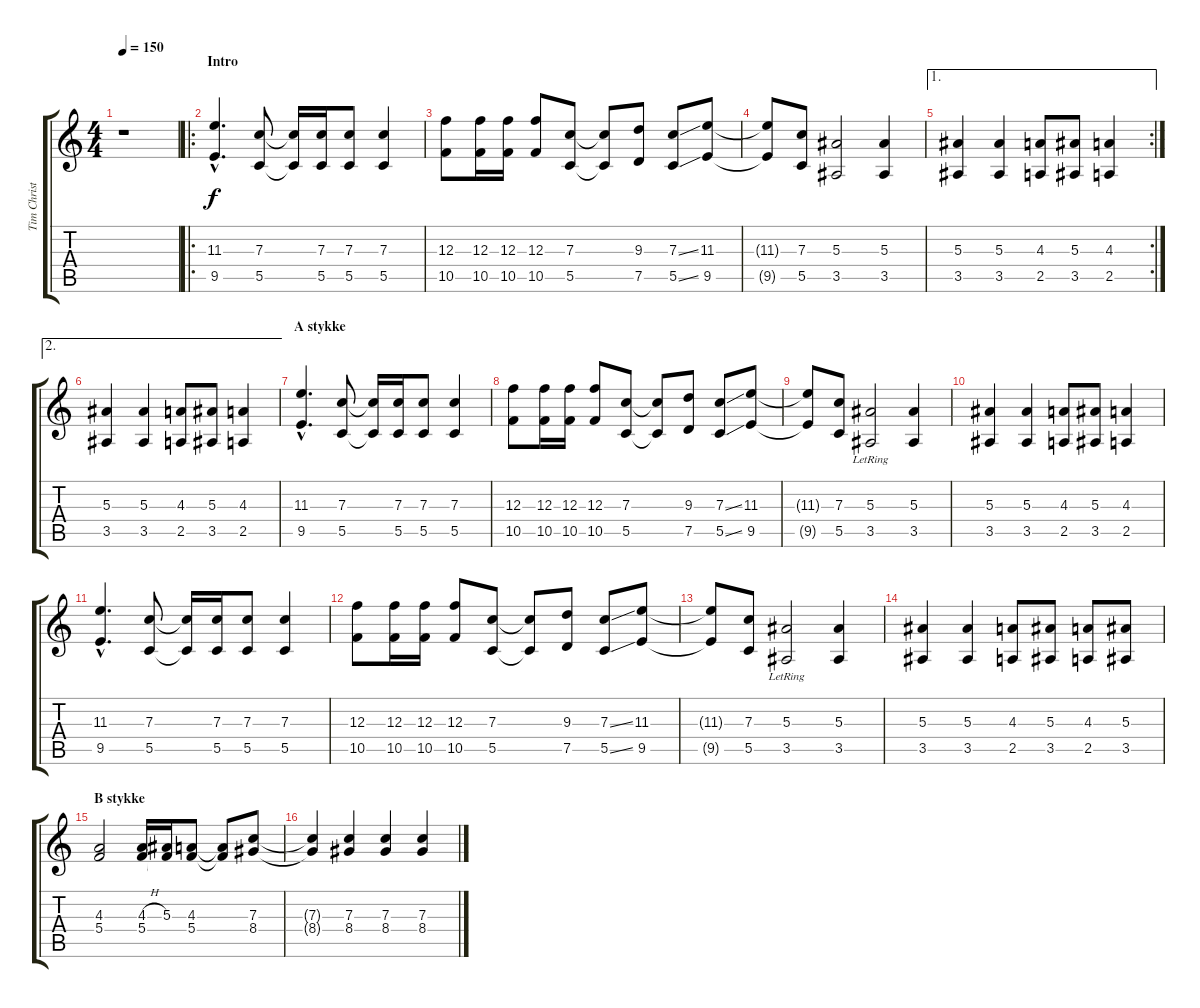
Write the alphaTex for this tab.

\track ("Tim Christensen (Guitar)" "Tim Christ") {instrument overdrivenguitar}
\staff {score tabs}
\tuning (D4 A3 F3 C3 G2 D2) {hide}
\ts (4 4)
\tempo 150
\clef g2
\ks c
r.1{dy f instrument overdrivenguitar} |
\ro
\section ("" "Intro")
(11.3{hac} 9.5{hac}).4{d} (7.3 5.5).8 (7.3{t} 5.5{t}).16 (7.3 5.5).16 (7.3 5.5).8 (7.3 5.5).4 |
(12.3 10.5).8 (12.3 10.5).16 (12.3 10.5).16 (12.3 10.5).8 (7.3 5.5).8 (7.3{t} 5.5{t}).8 (9.3 7.5).8 (7.3{ss} 5.5{ss}).8 (11.3 9.5).8 |
(11.3{t} 9.5{t}).8 (7.3 5.5).8 (5.3 3.5).2 (5.3 3.5).4 |
\ae 1
\rc 2
(5.3 3.5).4 (5.3 3.5).4 (4.3 2.5).8 (5.3 3.5).8 (4.3 2.5).4 |
\ae 2
(5.3 3.5).4 (5.3 3.5).4 (4.3 2.5).8 (5.3 3.5).8 (4.3 2.5).4 |
\section ("" "A stykke")
(11.3{hac} 9.5{hac}).4{d} (7.3 5.5).8 (7.3{t} 5.5{t}).16 (7.3 5.5).16 (7.3 5.5).8 (7.3 5.5).4 |
(12.3 10.5).8 (12.3 10.5).16 (12.3 10.5).16 (12.3 10.5).8 (7.3 5.5).8 (7.3{t} 5.5{t}).8 (9.3 7.5).8 (7.3{ss} 5.5{ss}).8 (11.3 9.5).8 |
(11.3{t} 9.5{t}).8 (7.3 5.5).8 (5.3{lr} 3.5{lr}).2 (5.3 3.5).4 |
(5.3 3.5).4 (5.3 3.5).4 (4.3 2.5).8 (5.3 3.5).8 (4.3 2.5).4 |
(11.3{hac} 9.5{hac}).4{d} (7.3 5.5).8 (7.3{t} 5.5{t}).16 (7.3 5.5).16 (7.3 5.5).8 (7.3 5.5).4 |
(12.3 10.5).8 (12.3 10.5).16 (12.3 10.5).16 (12.3 10.5).8 (7.3 5.5).8 (7.3{t} 5.5{t}).8 (9.3 7.5).8 (7.3{ss} 5.5{ss}).8 (11.3 9.5).8 |
(11.3{t} 9.5{t}).8 (7.3 5.5).8 (5.3{lr} 3.5{lr}).2 (5.3 3.5).4 |
(5.3 3.5).4 (5.3 3.5).4 (4.3 2.5).8 (5.3 3.5).8 (4.3 2.5).8 (5.3 3.5).8 |
\section ("" "B stykke")
(4.3 5.4).2 (4.3{h} 5.4).16 (5.3 5.4{t}).16 (4.3 5.4).8 (4.3{t} 5.4{t}).8 (7.3 8.4).8 |
(7.3{t} 8.4{t}).4 (7.3 8.4).4 (7.3 8.4).4 (7.3 8.4).4
